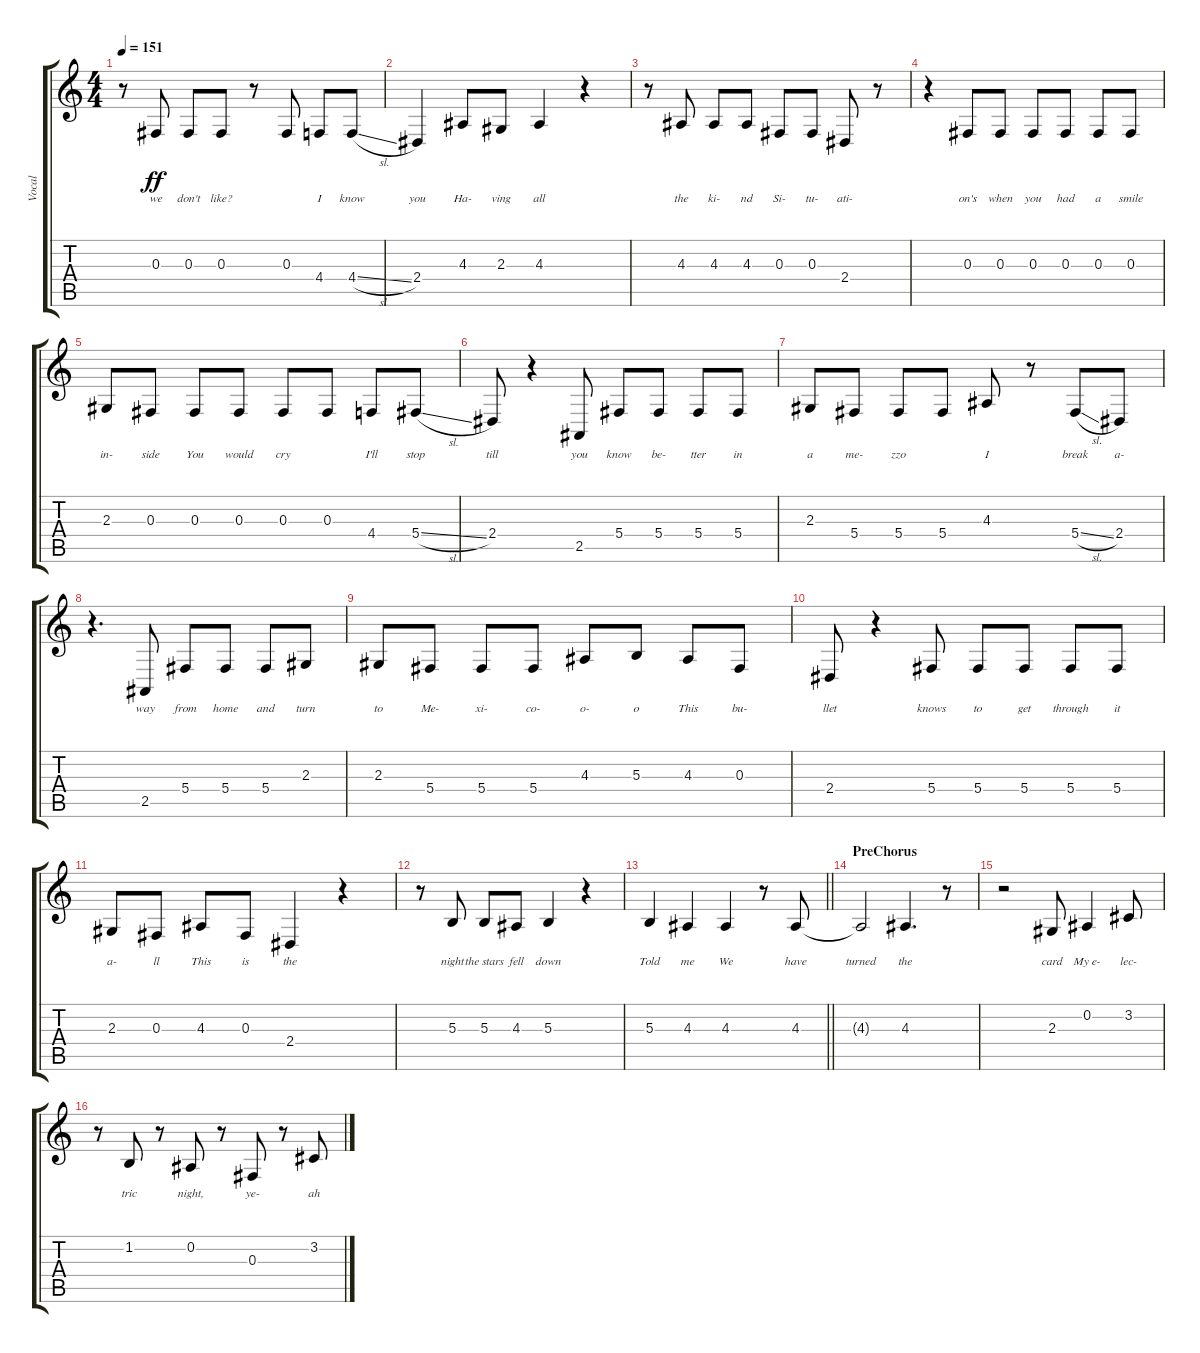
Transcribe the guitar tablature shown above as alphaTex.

\track ("Vocal" "Vocal") {instrument trumpet}
\staff {score tabs}
\tuning (Eb4 Bb3 Gb3 Db3 Ab2 Eb2) {hide}
\ts (4 4)
\tempo 151
\clef g2
\ks c
r.8{dy ff} 0.3.8{lyrics (0 "we") lyrics (1 "") lyrics (2 "") lyrics (3 "") lyrics (4 "")} 0.3.8{lyrics (0 "don't") lyrics (1 "") lyrics (2 "") lyrics (3 "") lyrics (4 "")} 0.3.8{lyrics (0 "like?") lyrics (1 "") lyrics (2 "") lyrics (3 "") lyrics (4 "")} r.8 0.3.8{lyrics (0 "") lyrics (1 "") lyrics (2 "") lyrics (3 "") lyrics (4 "")} 4.4.8{lyrics (0 "I") lyrics (1 "") lyrics (2 "") lyrics (3 "") lyrics (4 "")} 4.4{sl}.8{lyrics (0 "know") lyrics (1 "") lyrics (2 "") lyrics (3 "") lyrics (4 "")} |
2.4.4{lyrics (0 "you") lyrics (1 "") lyrics (2 "") lyrics (3 "") lyrics (4 "")} 4.3.8{lyrics (0 "Ha-") lyrics (1 "") lyrics (2 "") lyrics (3 "") lyrics (4 "")} 2.3.8{lyrics (0 "ving") lyrics (1 "") lyrics (2 "") lyrics (3 "") lyrics (4 "")} 4.3.4{lyrics (0 "all") lyrics (1 "") lyrics (2 "") lyrics (3 "") lyrics (4 "")} r.4 |
r.8 4.3.8{lyrics (0 "the") lyrics (1 "") lyrics (2 "") lyrics (3 "") lyrics (4 "")} 4.3.8{lyrics (0 "ki-") lyrics (1 "") lyrics (2 "") lyrics (3 "") lyrics (4 "")} 4.3.8{lyrics (0 "nd") lyrics (1 "") lyrics (2 "") lyrics (3 "") lyrics (4 "")} 0.3.8{lyrics (0 "Si-") lyrics (1 "") lyrics (2 "") lyrics (3 "") lyrics (4 "")} 0.3.8{lyrics (0 "tu-") lyrics (1 "") lyrics (2 "") lyrics (3 "") lyrics (4 "")} 2.4.8{lyrics (0 "ati-") lyrics (1 "") lyrics (2 "") lyrics (3 "") lyrics (4 "")} r.8 |
r.4 0.3.8{lyrics (0 "on's") lyrics (1 "") lyrics (2 "") lyrics (3 "") lyrics (4 "")} 0.3.8{lyrics (0 "when") lyrics (1 "") lyrics (2 "") lyrics (3 "") lyrics (4 "")} 0.3.8{lyrics (0 "you") lyrics (1 "") lyrics (2 "") lyrics (3 "") lyrics (4 "")} 0.3.8{lyrics (0 "had") lyrics (1 "") lyrics (2 "") lyrics (3 "") lyrics (4 "")} 0.3.8{lyrics (0 "a") lyrics (1 "") lyrics (2 "") lyrics (3 "") lyrics (4 "")} 0.3.8{lyrics (0 "smile") lyrics (1 "") lyrics (2 "") lyrics (3 "") lyrics (4 "")} |
2.3.8{lyrics (0 "in-") lyrics (1 "") lyrics (2 "") lyrics (3 "") lyrics (4 "")} 0.3.8{lyrics (0 "side") lyrics (1 "") lyrics (2 "") lyrics (3 "") lyrics (4 "")} 0.3.8{lyrics (0 "You") lyrics (1 "") lyrics (2 "") lyrics (3 "") lyrics (4 "")} 0.3.8{lyrics (0 "would") lyrics (1 "") lyrics (2 "") lyrics (3 "") lyrics (4 "")} 0.3.8{lyrics (0 "cry") lyrics (1 "") lyrics (2 "") lyrics (3 "") lyrics (4 "")} 0.3.8{lyrics (0 "") lyrics (1 "") lyrics (2 "") lyrics (3 "") lyrics (4 "")} 4.4.8{lyrics (0 "I'll") lyrics (1 "") lyrics (2 "") lyrics (3 "") lyrics (4 "")} 5.4{sl}.8{lyrics (0 "stop") lyrics (1 "") lyrics (2 "") lyrics (3 "") lyrics (4 "")} |
2.4.8{lyrics (0 "till") lyrics (1 "") lyrics (2 "") lyrics (3 "") lyrics (4 "")} r.4 2.5.8{lyrics (0 "you") lyrics (1 "") lyrics (2 "") lyrics (3 "") lyrics (4 "")} 5.4.8{lyrics (0 "know") lyrics (1 "") lyrics (2 "") lyrics (3 "") lyrics (4 "")} 5.4.8{lyrics (0 "be-") lyrics (1 "") lyrics (2 "") lyrics (3 "") lyrics (4 "")} 5.4.8{lyrics (0 "tter") lyrics (1 "") lyrics (2 "") lyrics (3 "") lyrics (4 "")} 5.4.8{lyrics (0 "in") lyrics (1 "") lyrics (2 "") lyrics (3 "") lyrics (4 "")} |
2.3.8{lyrics (0 "a") lyrics (1 "") lyrics (2 "") lyrics (3 "") lyrics (4 "")} 5.4.8{lyrics (0 "me-") lyrics (1 "") lyrics (2 "") lyrics (3 "") lyrics (4 "")} 5.4.8{lyrics (0 "zzo") lyrics (1 "") lyrics (2 "") lyrics (3 "") lyrics (4 "")} 5.4.8{lyrics (0 "") lyrics (1 "") lyrics (2 "") lyrics (3 "") lyrics (4 "")} 4.3.8{lyrics (0 "I") lyrics (1 "") lyrics (2 "") lyrics (3 "") lyrics (4 "")} r.8 5.4{sl}.8{lyrics (0 "break") lyrics (1 "") lyrics (2 "") lyrics (3 "") lyrics (4 "")} 2.4.8{lyrics (0 "a-") lyrics (1 "") lyrics (2 "") lyrics (3 "") lyrics (4 "")} |
r.4{d} 2.5.8{lyrics (0 "way") lyrics (1 "") lyrics (2 "") lyrics (3 "") lyrics (4 "")} 5.4.8{lyrics (0 "from") lyrics (1 "") lyrics (2 "") lyrics (3 "") lyrics (4 "")} 5.4.8{lyrics (0 "home") lyrics (1 "") lyrics (2 "") lyrics (3 "") lyrics (4 "")} 5.4.8{lyrics (0 "and") lyrics (1 "") lyrics (2 "") lyrics (3 "") lyrics (4 "")} 2.3.8{lyrics (0 "turn") lyrics (1 "") lyrics (2 "") lyrics (3 "") lyrics (4 "")} |
2.3.8{lyrics (0 "to") lyrics (1 "") lyrics (2 "") lyrics (3 "") lyrics (4 "")} 5.4.8{lyrics (0 "Me-") lyrics (1 "") lyrics (2 "") lyrics (3 "") lyrics (4 "")} 5.4.8{lyrics (0 "xi-") lyrics (1 "") lyrics (2 "") lyrics (3 "") lyrics (4 "")} 5.4.8{lyrics (0 "co-") lyrics (1 "") lyrics (2 "") lyrics (3 "") lyrics (4 "")} 4.3.8{lyrics (0 "o-") lyrics (1 "") lyrics (2 "") lyrics (3 "") lyrics (4 "")} 5.3.8{lyrics (0 "o") lyrics (1 "") lyrics (2 "") lyrics (3 "") lyrics (4 "")} 4.3.8{lyrics (0 "This") lyrics (1 "") lyrics (2 "") lyrics (3 "") lyrics (4 "")} 0.3.8{lyrics (0 "bu-") lyrics (1 "") lyrics (2 "") lyrics (3 "") lyrics (4 "")} |
2.4.8{lyrics (0 "llet") lyrics (1 "") lyrics (2 "") lyrics (3 "") lyrics (4 "")} r.4 5.4.8{lyrics (0 "knows") lyrics (1 "") lyrics (2 "") lyrics (3 "") lyrics (4 "")} 5.4.8{lyrics (0 "to") lyrics (1 "") lyrics (2 "") lyrics (3 "") lyrics (4 "")} 5.4.8{lyrics (0 "get") lyrics (1 "") lyrics (2 "") lyrics (3 "") lyrics (4 "")} 5.4.8{lyrics (0 "through") lyrics (1 "") lyrics (2 "") lyrics (3 "") lyrics (4 "")} 5.4.8{lyrics (0 "it") lyrics (1 "") lyrics (2 "") lyrics (3 "") lyrics (4 "")} |
2.3.8{lyrics (0 "a-") lyrics (1 "") lyrics (2 "") lyrics (3 "") lyrics (4 "")} 0.3.8{lyrics (0 "ll") lyrics (1 "") lyrics (2 "") lyrics (3 "") lyrics (4 "")} 4.3.8{lyrics (0 "This") lyrics (1 "") lyrics (2 "") lyrics (3 "") lyrics (4 "")} 0.3.8{lyrics (0 "is") lyrics (1 "") lyrics (2 "") lyrics (3 "") lyrics (4 "")} 2.4.4{lyrics (0 "the") lyrics (1 "") lyrics (2 "") lyrics (3 "") lyrics (4 "")} r.4 |
r.8 5.3.8{lyrics (0 "night") lyrics (1 "") lyrics (2 "") lyrics (3 "") lyrics (4 "")} 5.3.8{lyrics (0 "the stars") lyrics (1 "") lyrics (2 "") lyrics (3 "") lyrics (4 "")} 4.3.8{lyrics (0 "fell") lyrics (1 "") lyrics (2 "") lyrics (3 "") lyrics (4 "")} 5.3.4{lyrics (0 "down") lyrics (1 "") lyrics (2 "") lyrics (3 "") lyrics (4 "")} r.4 |
\barLineRight lightlight
5.3.4{lyrics (0 "Told") lyrics (1 "") lyrics (2 "") lyrics (3 "") lyrics (4 "")} 4.3.4{lyrics (0 "me") lyrics (1 "") lyrics (2 "") lyrics (3 "") lyrics (4 "")} 4.3.4{lyrics (0 "We") lyrics (1 "") lyrics (2 "") lyrics (3 "") lyrics (4 "")} r.8 4.3.8{lyrics (0 "have") lyrics (1 "") lyrics (2 "") lyrics (3 "") lyrics (4 "")} |
\section ("" "PreChorus")
4.3{t}.2{lyrics (0 "turned") lyrics (1 "") lyrics (2 "") lyrics (3 "") lyrics (4 "")} 4.3.4{d lyrics (0 "the") lyrics (1 "") lyrics (2 "") lyrics (3 "") lyrics (4 "")} r.8 |
r.2 2.3.8{lyrics (0 "card") lyrics (1 "") lyrics (2 "") lyrics (3 "") lyrics (4 "")} 0.2.4{lyrics (0 "My e-") lyrics (1 "") lyrics (2 "") lyrics (3 "") lyrics (4 "")} 3.2.8{lyrics (0 "lec-") lyrics (1 "") lyrics (2 "") lyrics (3 "") lyrics (4 "")} |
r.8 1.2.8{lyrics (0 "tric") lyrics (1 "") lyrics (2 "") lyrics (3 "") lyrics (4 "")} r.8 0.2.8{lyrics (0 "night,") lyrics (1 "") lyrics (2 "") lyrics (3 "") lyrics (4 "")} r.8 0.3.8{lyrics (0 "ye-") lyrics (1 "") lyrics (2 "") lyrics (3 "") lyrics (4 "")} r.8 3.2.8{lyrics (0 "ah") lyrics (1 "") lyrics (2 "") lyrics (3 "") lyrics (4 "")}
